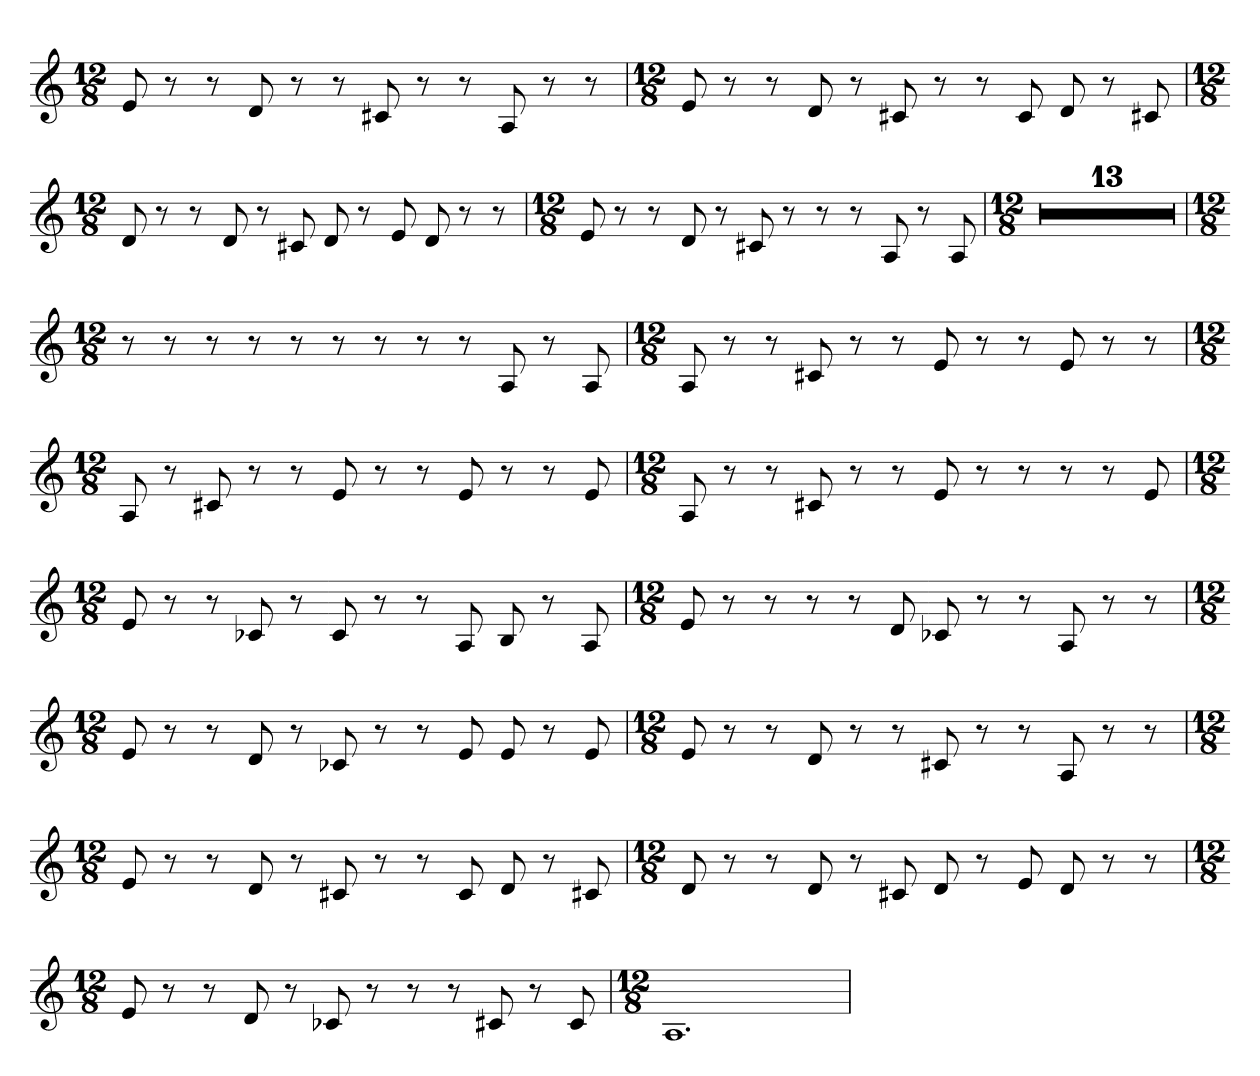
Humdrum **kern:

**kern
*part1
*staff1
*M12/8
=
8e
8r
8r
8d
8r
8r
8c#X
8r
8r
8A
8r
8r
=
*M12/8
8e
8r
8r
8d
8r
8c#X
8r
8r
8c#
8d
8r
8c#X
=
*M12/8
8d
8r
8r
8d
8r
8c#X
8d
8r
8e
8d
8r
8r
=
*M12/8
8e
8r
8r
8d
8r
8c#X
8r
8r
8r
8A
8r
8A
=
*M12/8
1.r
=
*M12/8
1.r
=
*M12/8
1.r
=
*M12/8
1.r
=
*M12/8
1.r
=
*M12/8
1.r
=
*M12/8
1.r
=
*M12/8
1.r
=
*M12/8
1.r
=
*M12/8
1.r
=
*M12/8
1.r
=
*M12/8
1.r
=
*M12/8
1.r
=
*M12/8
8r
8r
8r
8r
8r
8r
8r
8r
8r
8A
8r
8A
=
*M12/8
8A
8r
8r
8c#X
8r
8r
8e
8r
8r
8e
8r
8r
=
*M12/8
8A
8r
8c#X
8r
8r
8e
8r
8r
8e
8r
8r
8e
=
*M12/8
8A
8r
8r
8c#X
8r
8r
8e
8r
8r
8r
8r
8e
=
*M12/8
8e
8r
8r
8c-X
8r
8c-
8r
8r
8A
8B
8r
8A
=
*M12/8
8e
8r
8r
8r
8r
8d
8c-X
8r
8r
8A
8r
8r
=
*M12/8
8e
8r
8r
8d
8r
8c-X
8r
8r
8e
8e
8r
8e
=
*M12/8
8e
8r
8r
8d
8r
8r
8c#X
8r
8r
8A
8r
8r
=
*M12/8
8e
8r
8r
8d
8r
8c#X
8r
8r
8c#
8d
8r
8c#X
=
*M12/8
8d
8r
8r
8d
8r
8c#X
8d
8r
8e
8d
8r
8r
=
*M12/8
8e
8r
8r
8d
8r
8c-X
8r
8r
8r
8c#X
8r
8c#
=
*M12/8
1.A
=
*-
